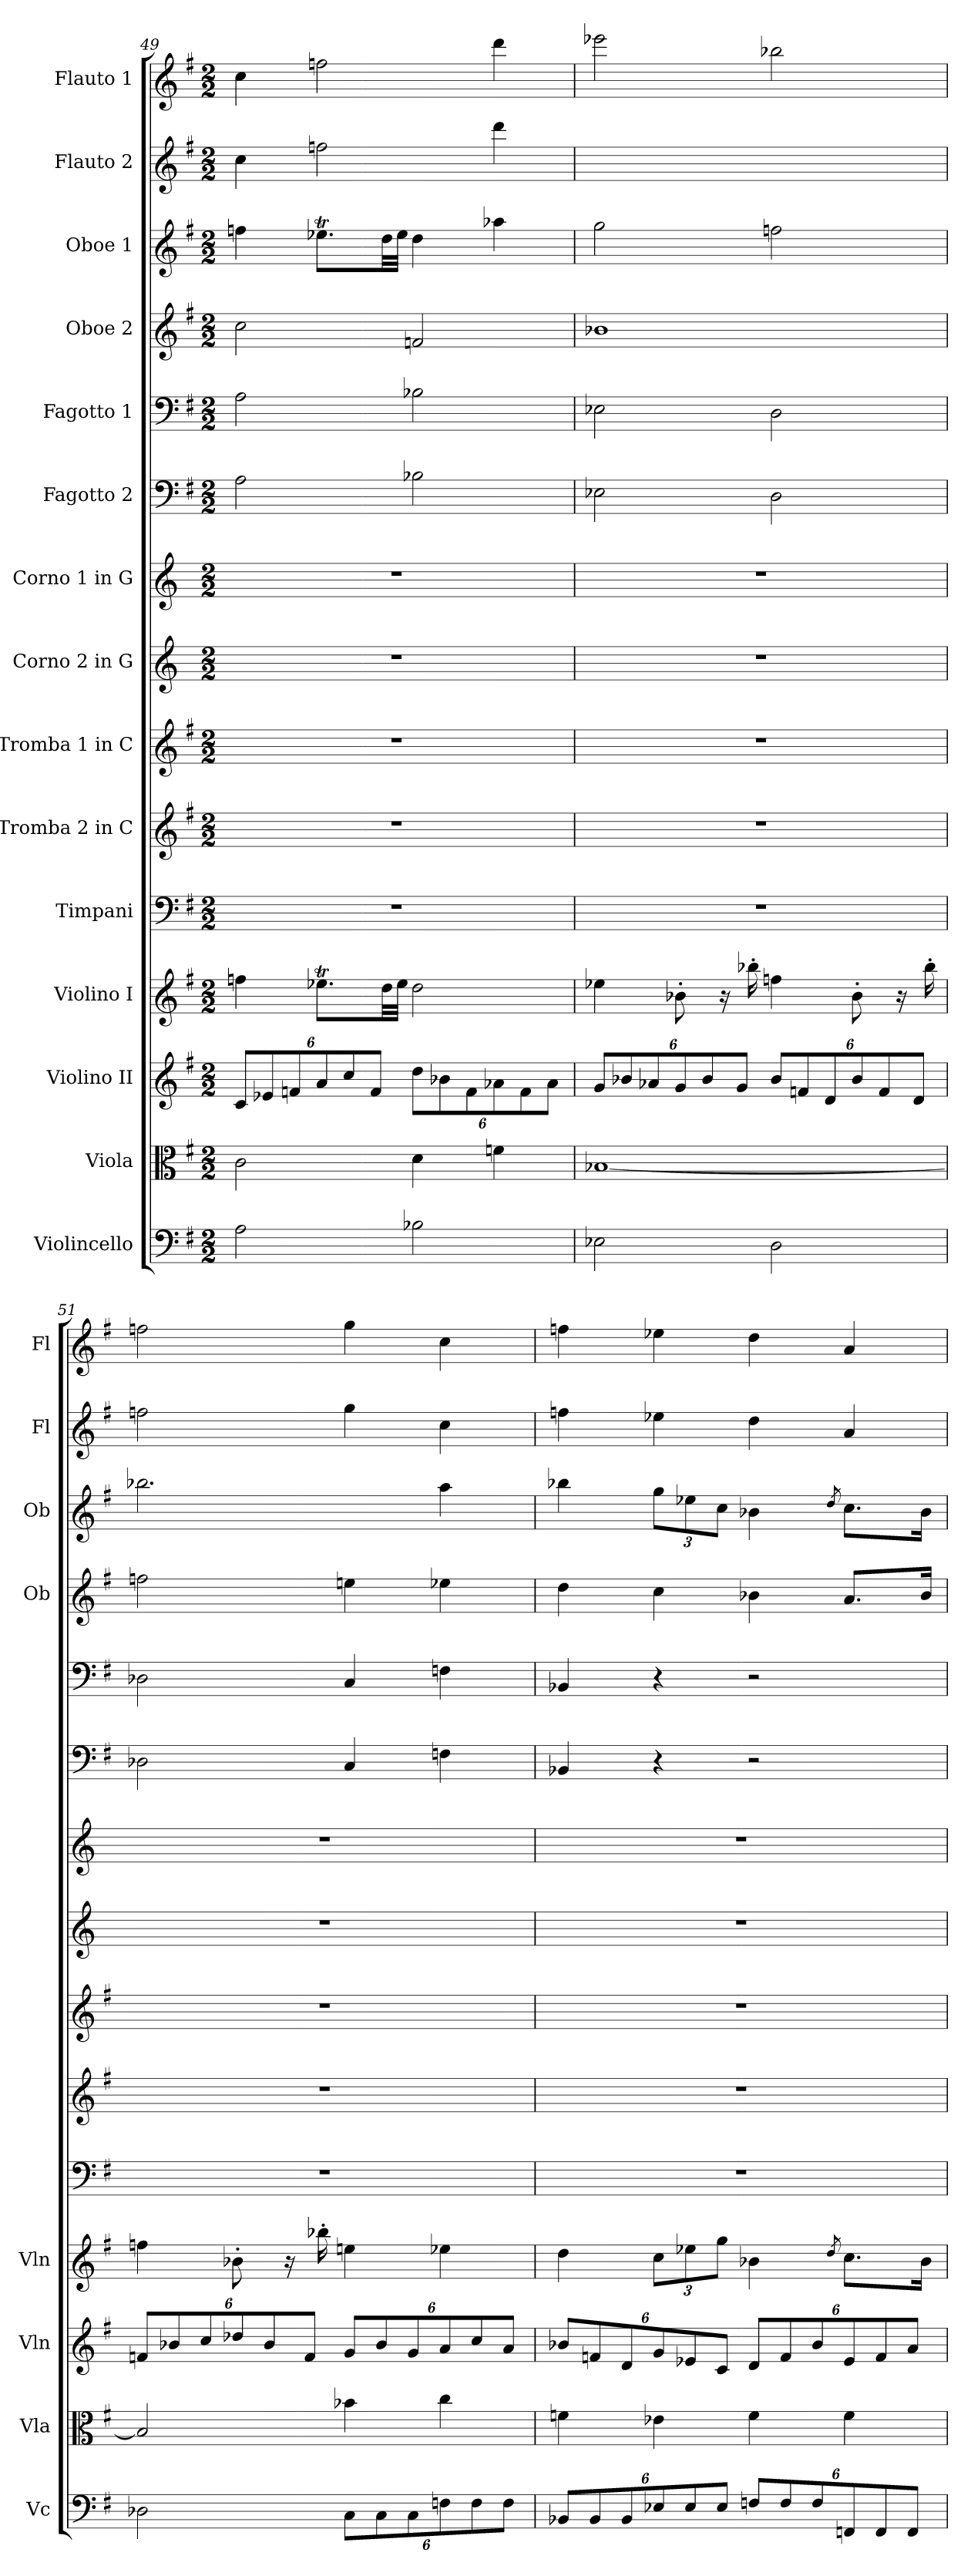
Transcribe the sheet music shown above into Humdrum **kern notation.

**kern	**kern	**kern	**kern	**kern	**kern	**kern	**kern	**kern	**kern	**kern	**kern	**kern	**kern	**kern
*part15	*part14	*part13	*part12	*part11	*part10	*part9	*part8	*part7	*part6	*part5	*part4	*part3	*part2	*part1
*staff15	*staff14	*staff13	*staff12	*staff11	*staff10	*staff9	*staff8	*staff7	*staff6	*staff5	*staff4	*staff3	*staff2	*staff1
*I"Violincello	*I"Viola	*I"Violino II	*I"Violino I	*I"Timpani	*I"Tromba 2 in C	*I"Tromba 1 in C	*I"Corno 2 in G	*I"Corno 1 in G	*I"Fagotto 2	*I"Fagotto 1	*I"Oboe 2	*I"Oboe 1	*I"Flauto 2	*I"Flauto 1
*I'Vc	*I'Vla	*I'Vln	*I'Vln	*	*	*	*	*	*	*	*I'Ob	*I'Ob	*I'Fl	*I'Fl
*clefF4	*clefC3	*clefG2	*clefG2	*clefF4	*clefG2	*clefG2	*clefG2	*clefG2	*clefF4	*clefF4	*clefG2	*clefG2	*clefG2	*clefG2
*	*	*	*	*	*ITrd1c2	*ITrd1c2	*ITrd-4c-7	*ITrd-4c-7	*	*	*	*	*	*
*k[f#]	*k[f#]	*k[f#]	*k[f#]	*k[f#]	*k[b-]	*k[b-]	*k[f#]	*k[f#]	*k[f#]	*k[f#]	*k[f#]	*k[f#]	*k[f#]	*k[f#]
*G:	*G:	*G:	*G:	*G:	*F:	*F:	*G:	*G:	*G:	*G:	*G:	*G:	*G:	*G:
*M2/2	*M2/2	*M2/2	*M2/2	*M2/2	*M2/2	*M2/2	*M2/2	*M2/2	*M2/2	*M2/2	*M2/2	*M2/2	*M2/2	*M2/2
=49	=49	=49	=49	=49	=49	=49	=49	=49	=49	=49	=49	=49	=49	=49
2A	2c	12c/L	4ffn	1r	1r	1r	1r	1r	2A	2A	2cc	4ffn	4cc	4cc
.	.	12e-X/	.	.	.	.	.	.	.	.	.	.	.	.
.	.	12fn/	.	.	.	.	.	.	.	.	.	.	.	.
.	.	12a/	8.ee-XT\L	.	.	.	.	.	.	.	.	8.ee-XT\L	2ffn	2ffn
.	.	12cc/	.	.	.	.	.	.	.	.	.	.	.	.
.	.	12f/J	.	.	.	.	.	.	.	.	.	.	.	.
.	.	.	32dd\LL	.	.	.	.	.	.	.	.	32dd\LL	.	.
.	.	.	32ee-\JJJ	.	.	.	.	.	.	.	.	32ee-\JJJ	.	.
2B-X	4d	12dd\L	2dd	.	.	.	.	.	2B-X	2B-X	2fn	4dd	.	.
.	.	12b-X\	.	.	.	.	.	.	.	.	.	.	.	.
.	.	12f\	.	.	.	.	.	.	.	.	.	.	.	.
.	4fn	12a-X\	.	.	.	.	.	.	.	.	.	4aa-X	4ddd	4ddd
.	.	12f\	.	.	.	.	.	.	.	.	.	.	.	.
.	.	12a-\J	.	.	.	.	.	.	.	.	.	.	.	.
=50	=50	=50	=50	=50	=50	=50	=50	=50	=50	=50	=50	=50	=50	=50
2E-X	[1B-X	12g/L	4ee-X	1r	1r	1r	1r	1r	2E-X	2E-X	1b-X	2gg	1ryy	2eee-X
.	.	12b-X/	.	.	.	.	.	.	.	.	.	.	.	.
.	.	12a-X/	.	.	.	.	.	.	.	.	.	.	.	.
.	.	12g/	8b-X'	.	.	.	.	.	.	.	.	.	.	.
.	.	12b-/	.	.	.	.	.	.	.	.	.	.	.	.
.	.	.	16r	.	.	.	.	.	.	.	.	.	.	.
.	.	12g/J	.	.	.	.	.	.	.	.	.	.	.	.
.	.	.	16bb-X'	.	.	.	.	.	.	.	.	.	.	.
2D	.	12b-/L	4ffn	.	.	.	.	.	2D	2D	.	2ffn	.	2bb-X
.	.	12fn/	.	.	.	.	.	.	.	.	.	.	.	.
.	.	12d/	.	.	.	.	.	.	.	.	.	.	.	.
.	.	12b-/	8b-'	.	.	.	.	.	.	.	.	.	.	.
.	.	12f/	.	.	.	.	.	.	.	.	.	.	.	.
.	.	.	16r	.	.	.	.	.	.	.	.	.	.	.
.	.	12d/J	.	.	.	.	.	.	.	.	.	.	.	.
.	.	.	16bb-'	.	.	.	.	.	.	.	.	.	.	.
=51	=51	=51	=51	=51	=51	=51	=51	=51	=51	=51	=51	=51	=51	=51
2D-X	2B-]	12fn/L	4ffn	1r	1r	1r	1r	1r	2D-X	2D-X	2ffn	2.bb-X	2ffn	2ffn
.	.	12b-X/	.	.	.	.	.	.	.	.	.	.	.	.
.	.	12cc/	.	.	.	.	.	.	.	.	.	.	.	.
.	.	12dd-X/	8b-X'	.	.	.	.	.	.	.	.	.	.	.
.	.	12b-/	.	.	.	.	.	.	.	.	.	.	.	.
.	.	.	16r	.	.	.	.	.	.	.	.	.	.	.
.	.	12f/J	.	.	.	.	.	.	.	.	.	.	.	.
.	.	.	16bb-X'	.	.	.	.	.	.	.	.	.	.	.
12C\L	4b-X	12g/L	4een	.	.	.	.	.	4C	4C	4een	.	4gg	4gg
12C\	.	12b-/	.	.	.	.	.	.	.	.	.	.	.	.
12C\	.	12g/	.	.	.	.	.	.	.	.	.	.	.	.
12Fn\	4cc	12a/	4ee-X	.	.	.	.	.	4Fn	4Fn	4ee-X	4aa	4cc	4cc
12F\	.	12cc/	.	.	.	.	.	.	.	.	.	.	.	.
12F\J	.	12a/J	.	.	.	.	.	.	.	.	.	.	.	.
=52	=52	=52	=52	=52	=52	=52	=52	=52	=52	=52	=52	=52	=52	=52
12BB-X/L	4fn	12b-X/L	4dd	1r	1r	1r	1r	1r	4BB-X	4BB-X	4dd	4bb-X	4ffn	4ffn
12BB-/	.	12fn/	.	.	.	.	.	.	.	.	.	.	.	.
12BB-/	.	12d/	.	.	.	.	.	.	.	.	.	.	.	.
12E-X/	4e-X	12g/	12cc\L	.	.	.	.	.	4r	4r	4cc	12gg\L	4ee-X	4ee-X
12E-/	.	12e-X/	12ee-X\	.	.	.	.	.	.	.	.	12ee-X\	.	.
12E-/J	.	12c/J	12gg\J	.	.	.	.	.	.	.	.	12cc\J	.	.
12Fn/L	4f	12d/L	4b-X	.	.	.	.	.	2r	2r	4b-X	4b-X	4dd	4dd
12F/	.	12f/	.	.	.	.	.	.	.	.	.	.	.	.
12F/	.	12b-/	.	.	.	.	.	.	.	.	.	.	.	.
.	.	.	8qdd	.	.	.	.	.	.	.	.	8qdd	.	.
12FFn/	4f	12e-/	8.cc\L	.	.	.	.	.	.	.	8.a/L	8.cc\L	4a	4a
12FF/	.	12f/	.	.	.	.	.	.	.	.	.	.	.	.
12FF/J	.	12a/J	.	.	.	.	.	.	.	.	.	.	.	.
.	.	.	16b-\Jk	.	.	.	.	.	.	.	16b-/Jk	16b-\Jk	.	.
=	=	=	=	=	=	=	=	=	=	=	=	=	=	=
*-	*-	*-	*-	*-	*-	*-	*-	*-	*-	*-	*-	*-	*-	*-
